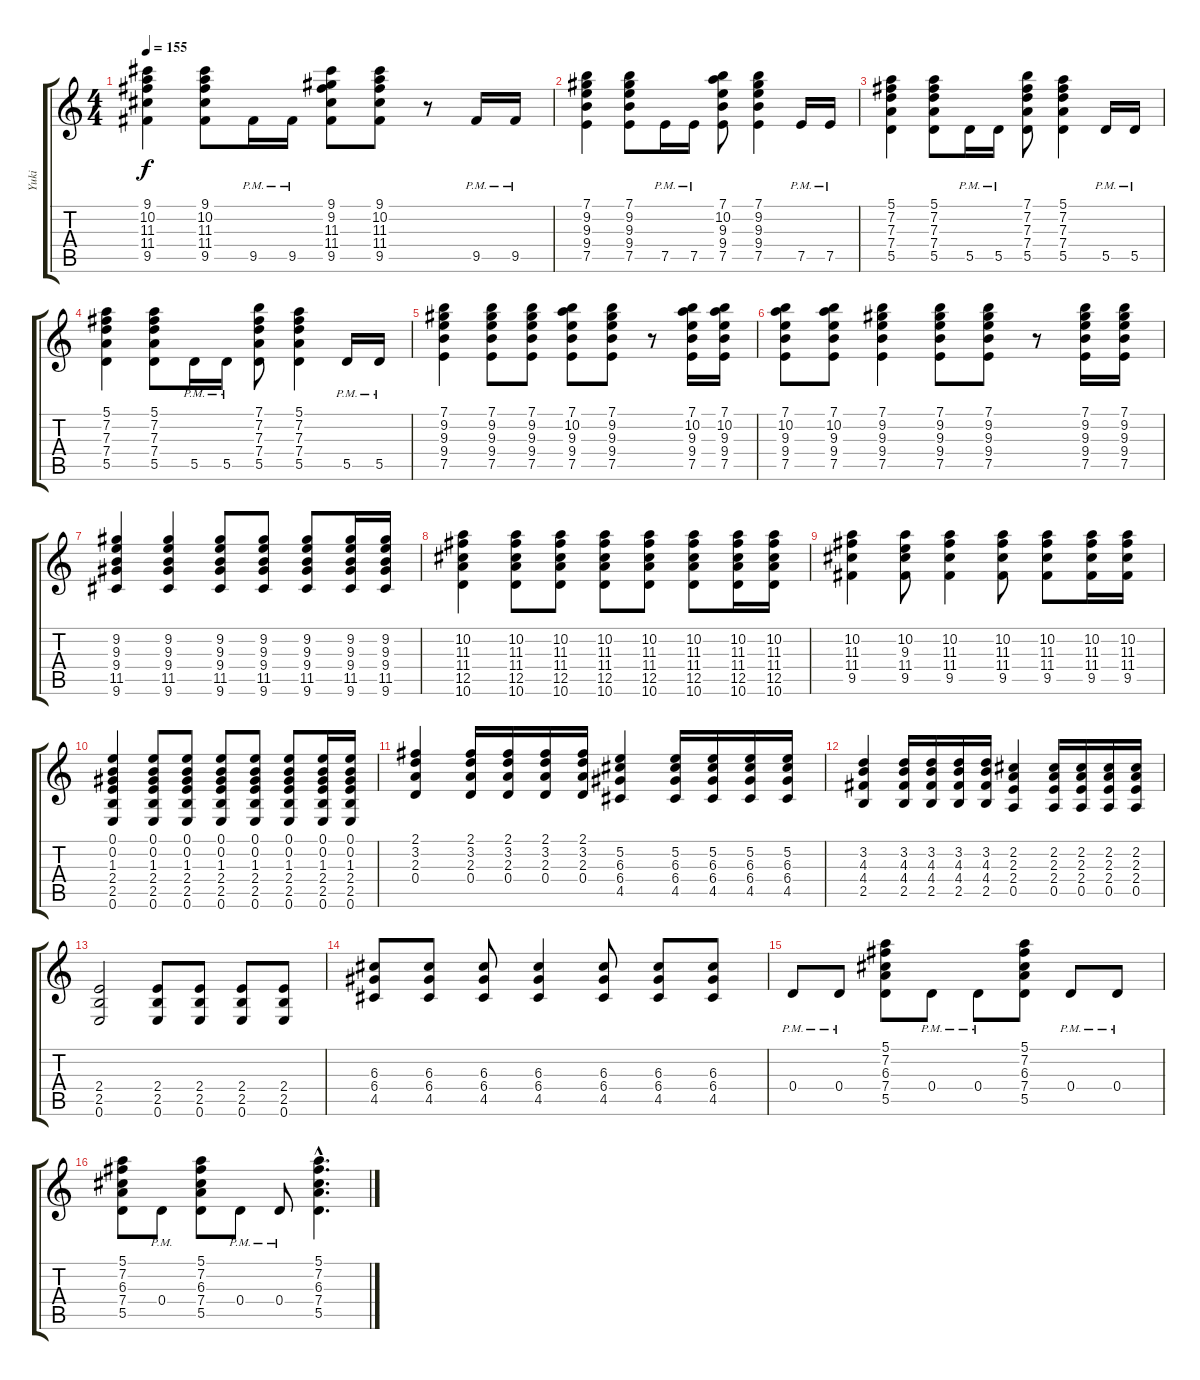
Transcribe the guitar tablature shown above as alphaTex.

\track ("Yuki" "Yuki") {instrument distortionguitar}
\staff {score tabs}
\tuning (E4 B3 G3 D3 A2 E2) {hide}
\ts (4 4)
\tempo 155
\clef g2
\ks c
(9.1 10.2 11.3 11.4 9.5).4{dy f} (9.1 10.2 11.3 11.4 9.5).8 9.5{pm}.16 9.5{pm}.16 (9.1 9.2 11.3 11.4 9.5).8 (9.1 10.2 11.3 11.4 9.5).8 r.8 9.5{pm}.16 9.5{pm}.16 |
(7.1 9.2 9.3 9.4 7.5).4 (7.1 9.2 9.3 9.4 7.5).8 7.5{pm}.16 7.5{pm}.16 (7.1 10.2 9.3 9.4 7.5).8 (7.1 9.2 9.3 9.4 7.5).4 7.5{pm}.16 7.5{pm}.16 |
(5.1 7.2 7.3 7.4 5.5).4 (5.1 7.2 7.3 7.4 5.5).8 5.5{pm}.16 5.5{pm}.16 (7.1 7.2 7.3 7.4 5.5).8 (5.1 7.2 7.3 7.4 5.5).4 5.5{pm}.16 5.5{pm}.16 |
(5.1 7.2 7.3 7.4 5.5).4 (5.1 7.2 7.3 7.4 5.5).8 5.5{pm}.16 5.5{pm}.16 (7.1 7.2 7.3 7.4 5.5).8 (5.1 7.2 7.3 7.4 5.5).4 5.5{pm}.16 5.5{pm}.16 |
(7.1 9.2 9.3 9.4 7.5).4 (7.1 9.2 9.3 9.4 7.5).8 (7.1 9.2 9.3 9.4 7.5).8 (7.1 10.2 9.3 9.4 7.5).8 (7.1 9.2 9.3 9.4 7.5).8 r.8 (7.1 10.2 9.3 9.4 7.5).16 (7.1 10.2 9.3 9.4 7.5).16 |
(7.1 10.2 9.3 9.4 7.5).8 (7.1 10.2 9.3 9.4 7.5).8 (7.1 9.2 9.3 9.4 7.5).4 (7.1 9.2 9.3 9.4 7.5).8 (7.1 9.2 9.3 9.4 7.5).8 r.8 (7.1 9.2 9.3 9.4 7.5).16 (7.1 9.2 9.3 9.4 7.5).16 |
(9.2 9.3 9.4 11.5 9.6).4 (9.2 9.3 9.4 11.5 9.6).4 (9.2 9.3 9.4 11.5 9.6).8 (9.2 9.3 9.4 11.5 9.6).8 (9.2 9.3 9.4 11.5 9.6).8 (9.2 9.3 9.4 11.5 9.6).16 (9.2 9.3 9.4 11.5 9.6).16 |
(10.2 11.3 11.4 12.5 10.6).4 (10.2 11.3 11.4 12.5 10.6).8 (10.2 11.3 11.4 12.5 10.6).8 (10.2 11.3 11.4 12.5 10.6).8 (10.2 11.3 11.4 12.5 10.6).8 (10.2 11.3 11.4 12.5 10.6).8 (10.2 11.3 11.4 12.5 10.6).16 (10.2 11.3 11.4 12.5 10.6).16 |
(10.2 11.3 11.4 9.5).4 (10.2 9.3 11.4 9.5).8 (10.2 11.3 11.4 9.5).4 (10.2 11.3 11.4 9.5).8 (10.2 11.3 11.4 9.5).8 (10.2 11.3 11.4 9.5).16 (10.2 11.3 11.4 9.5).16 |
(0.1 0.2 1.3 2.4 2.5 0.6).4 (0.1 0.2 1.3 2.4 2.5 0.6).8 (0.1 0.2 1.3 2.4 2.5 0.6).8 (0.1 0.2 1.3 2.4 2.5 0.6).8 (0.1 0.2 1.3 2.4 2.5 0.6).8 (0.1 0.2 1.3 2.4 2.5 0.6).8 (0.1 0.2 1.3 2.4 2.5 0.6).16 (0.1 0.2 1.3 2.4 2.5 0.6).16 |
(2.1 3.2 2.3 0.4).4 (2.1 3.2 2.3 0.4).16 (2.1 3.2 2.3 0.4).16 (2.1 3.2 2.3 0.4).16 (2.1 3.2 2.3 0.4).16 (5.2 6.3 6.4 4.5).4 (5.2 6.3 6.4 4.5).16 (5.2 6.3 6.4 4.5).16 (5.2 6.3 6.4 4.5).16 (5.2 6.3 6.4 4.5).16 |
(3.2 4.3 4.4 2.5).4 (3.2 4.3 4.4 2.5).16 (3.2 4.3 4.4 2.5).16 (3.2 4.3 4.4 2.5).16 (3.2 4.3 4.4 2.5).16 (2.2 2.3 2.4 0.5).4 (2.2 2.3 2.4 0.5).16 (2.2 2.3 2.4 0.5).16 (2.2 2.3 2.4 0.5).16 (2.2 2.3 2.4 0.5).16 |
(2.4 2.5 0.6).2 (2.4 2.5 0.6).8 (2.4 2.5 0.6).8 (2.4 2.5 0.6).8 (2.4 2.5 0.6).8 |
(6.3 6.4 4.5).8 (6.3 6.4 4.5).8 (6.3 6.4 4.5).8 (6.3 6.4 4.5).4 (6.3 6.4 4.5).8 (6.3 6.4 4.5).8 (6.3 6.4 4.5).8 |
0.4{pm}.8 0.4{pm}.8 (5.1 7.2 6.3 7.4 5.5).8 0.4{pm}.8 0.4{pm}.8 (5.1 7.2 6.3 7.4 5.5).8 0.4{pm}.8 0.4{pm}.8 |
(5.1 7.2 6.3 7.4 5.5).8 0.4{pm}.8 (5.1 7.2 6.3 7.4 5.5).8 0.4{pm}.8 0.4{pm}.8 (5.1{hac} 7.2{hac} 6.3{hac} 7.4{hac} 5.5{hac}).4{d}
